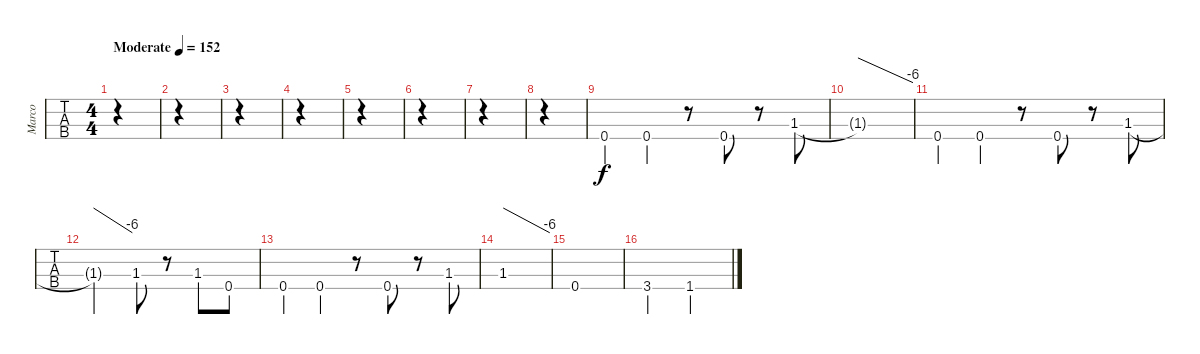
\track ("Marco" "Marco") {mute instrument electricbassfinger}
\staff {tabs}
\tuning (G2 D2 A1 D1) {hide}
\ts (4 4)
\tempo (152 "Moderate")
\clef f4
\ks c
|
|
|
|
|
|
|
|
0.4.4 0.4.4 r.8 0.4.8 r.8 1.3.8 |
1.3{t}.1{tbe (dive default 0 0 60 -24)} |
0.4.4 0.4.4 r.8 0.4.8 r.8 1.3.8 |
1.3{t}.2{tbe (dive default 0 0 60 -24)} 1.3.8 r.8 1.3.8 0.4.8 |
0.4.4 0.4.4 r.8 0.4.8 r.8 1.3.8 |
1.3.1{tbe (dive default 0 0 60 -24)} |
0.4.1 |
3.4.2 1.4.2
